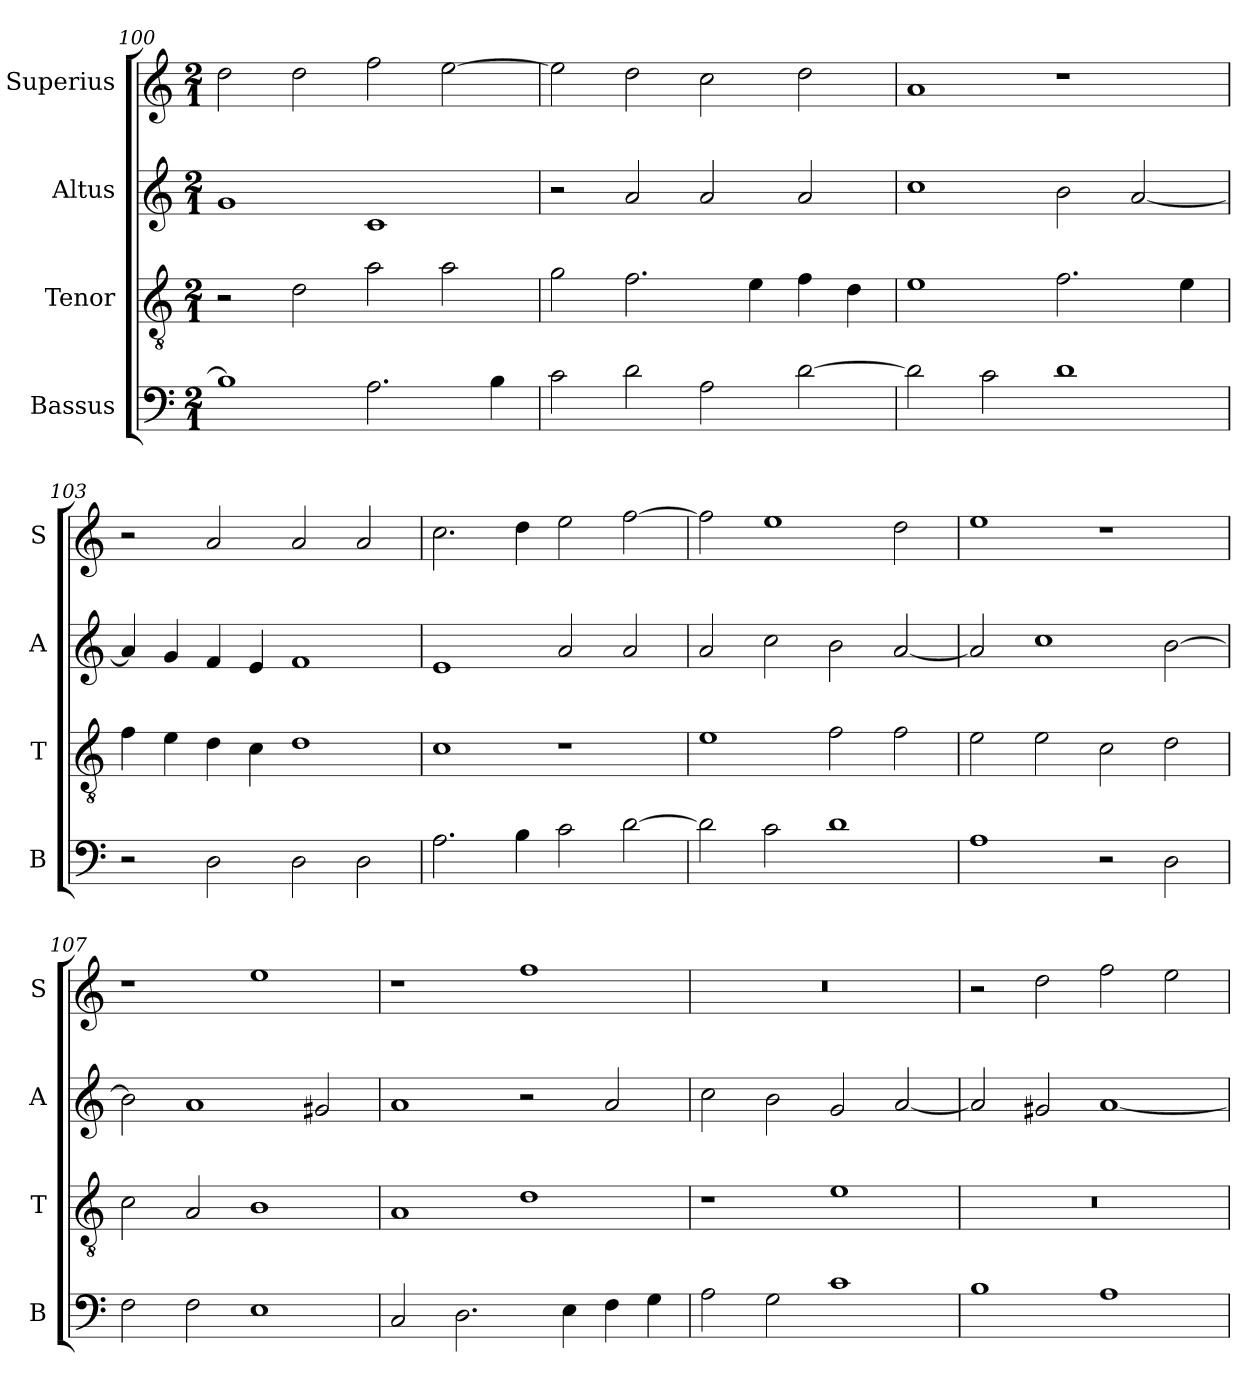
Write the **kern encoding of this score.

**kern	**kern	**kern	**kern
*part4	*part3	*part2	*part1
*staff4	*staff3	*staff2	*staff1
*I"Bassus	*I"Tenor	*I"Altus	*I"Superius
*I'B	*I'T	*I'A	*I'S
*clefF4	*clefGv2	*clefG2	*clefG2
*k[]	*k[]	*k[]	*k[]
*C:	*C:	*C:	*C:
*M2/1	*M2/1	*M2/1	*M2/1
=100	=100	=100	=100
1B]	2r	1g	2dd
.	2d	.	2dd
2.A	2a	1c	2ff
.	2a	.	[2ee
4B	.	.	.
=101	=101	=101	=101
2c	2g	2r	2ee]
2d	2.f	2a	2dd
2A	.	2a	2cc
.	4e	.	.
[2d	4f	2a	2dd
.	4d	.	.
=102	=102	=102	=102
2d]	1e	1cc	1a
2c	.	.	.
1d	2.f	2b	1r
.	.	[2a	.
.	4e	.	.
=103	=103	=103	=103
2r	4f	4a]	2r
.	4e	4g	.
2D	4d	4f	2a
.	4c	4e	.
2D	1d	1f	2a
2D	.	.	2a
=104	=104	=104	=104
2.A	1c	1e	2.cc
4B	.	.	4dd
2c	1r	2a	2ee
[2d	.	2a	[2ff
=105	=105	=105	=105
2d]	1e	2a	2ff]
2c	.	2cc	1ee
1d	2f	2b	.
.	2f	[2a	2dd
=106	=106	=106	=106
1A	2e	2a]	1ee
.	2e	1cc	.
2r	2c	.	1r
2D	2d	[2b	.
=107	=107	=107	=107
2F	2c	2b]	1r
2F	2A	1a	.
1E	1B	.	1ee
.	.	2g#X	.
=108	=108	=108	=108
2C	1A	1a	1r
2.D	.	.	.
.	1d	2r	1ff
4E	.	.	.
4F	.	2a	.
4G	.	.	.
=109	=109	=109	=109
2A	1r	2cc	0r
2G	.	2b	.
1c	1e	2g	.
.	.	[2a	.
=110	=110	=110	=110
1B	0r	2a]	2r
.	.	2g#X	2dd
1A	.	[1a	2ff
.	.	.	2ee
=	=	=	=
*-	*-	*-	*-
